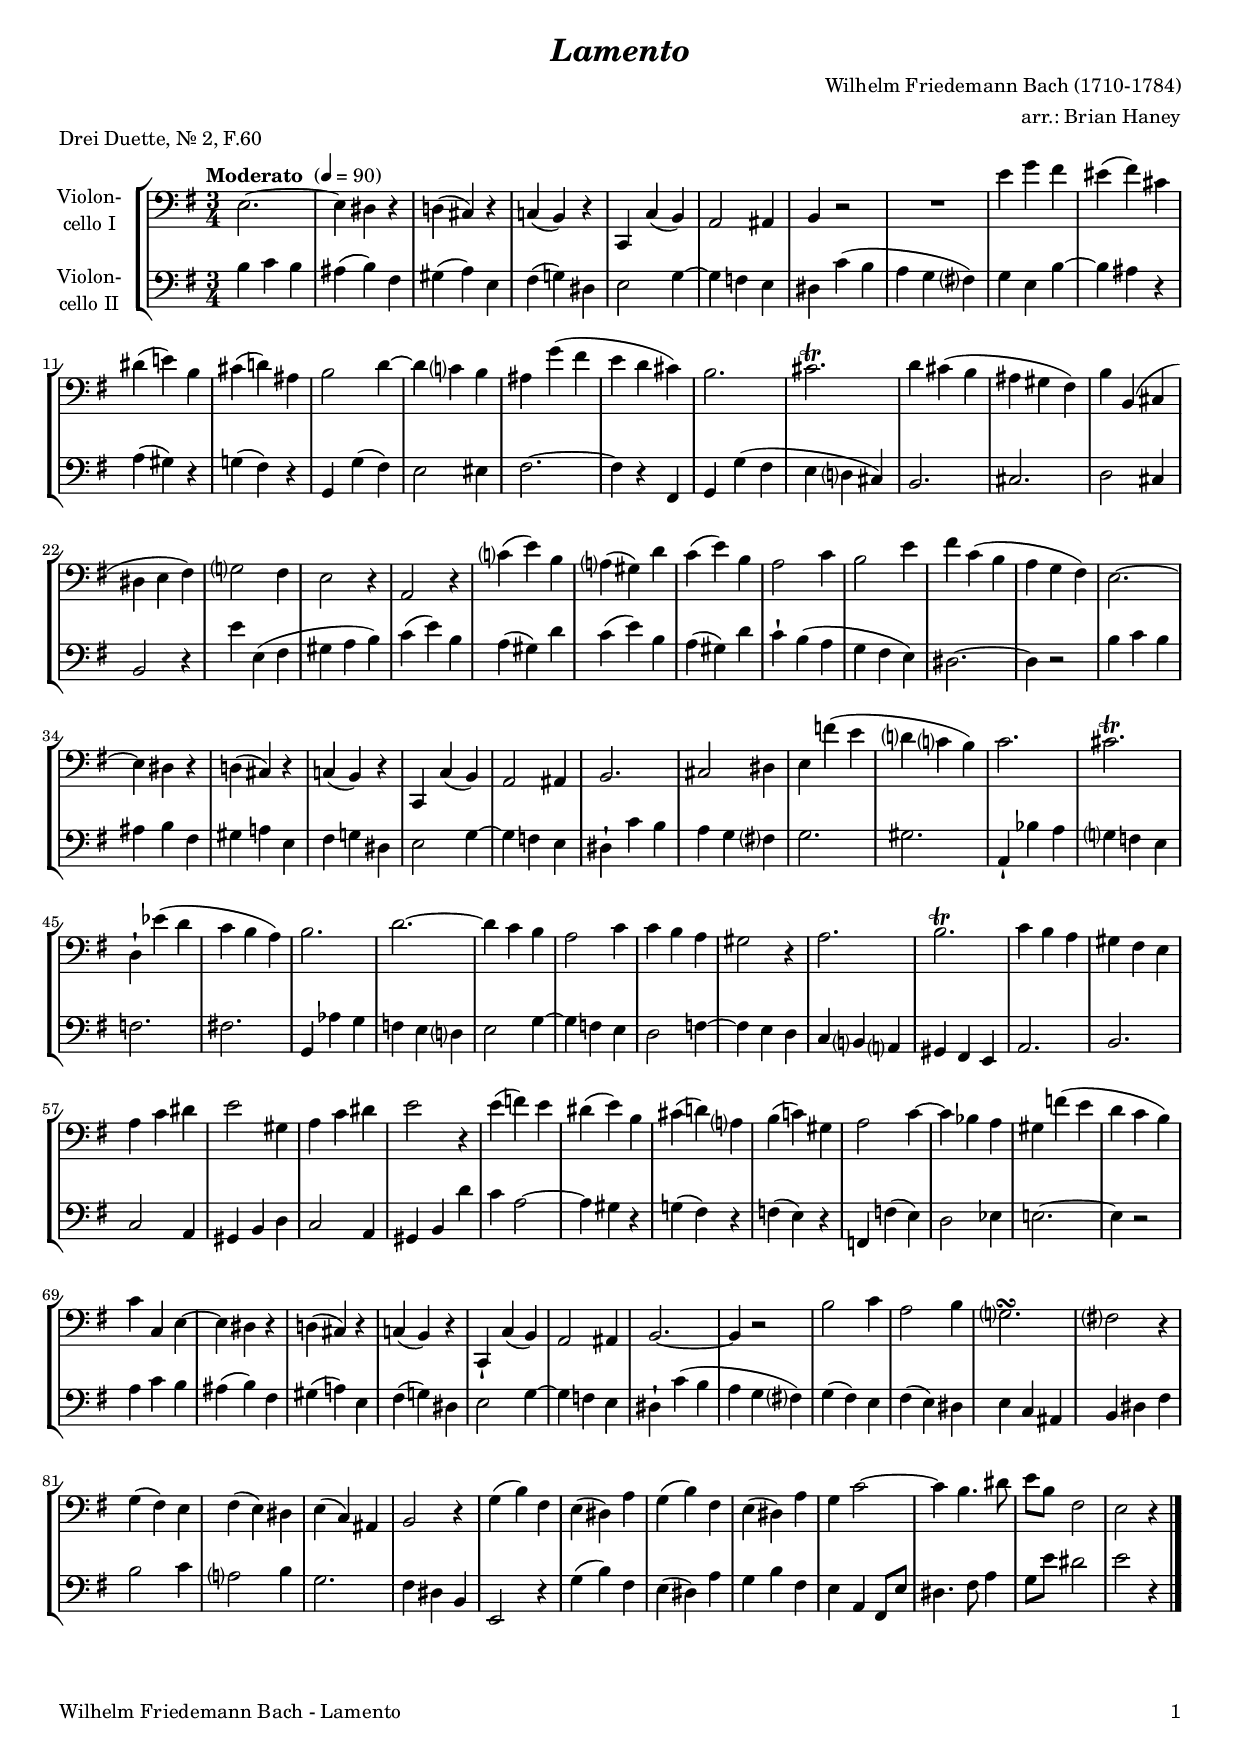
\version "2.18.2"
\include "deutsch.ly"
  
#(set-global-staff-size 17.1)

\header {
  title     = \markup \bold \italic "Lamento"
  composer  = "Wilhelm Friedemann Bach (1710-1784)"
  arranger  = "arr.: Brian Haney"
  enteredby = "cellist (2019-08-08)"
  piece     = "Drei Duette, Nr. 2, F.60"
}

voiceconsts = {
  \key e \minor
  \time 3/4
  \clef "bass"
  \numericTimeSignature
  \compressFullBarRests
  % Set default beaming for all staves
  \set Timing.beamExceptions = #'()
  \set Timing.baseMoment     = #(ly:make-moment 1 4)
  \set Timing.beatStructure  = #'(1 1 1)
  \tempo "Moderato " 4=90
}

micl = "clarinet"
mifl = "flute"
miob = "oboe"
mifh = "french horn"
misx = "tenor sax"
mist = "string ensemble 1"
miba = "cello"
mivc = "bassoon"

va = \relative c {
  \voiceconsts

  e2.~
  e4 dis r
  d!( cis) r
  c!( h) r
  c, c'( h)
  a2 ais4
  h r2
  R2.
  e'4 g fis
  eis( fis) cis
  dis( e!) h
  cis( d!) ais

  h2 d4~
  d c? h
  ais g'( fis
  e d cis)
  h2.
  cis\trill
  d4 cis( h
  ais gis fis)
  h h,( cis
  dis e fis)
  g?2 fis4
  e2 r4
  a,2 r4

  c'?( e) h
  a?( gis) d'
  c( e) h
  a2 c4
  h2 e4
  fis c( h
  a g fis)
  e2.~
  e4 dis r
  d!( cis) r
  c!( h) r
  c, c'( h)
  a2 ais4

  h2.
  cis2 dis4
  e f'( e
  d? c? h)
  c2.
  cis\trill
  d,4-! es'( d
  c h a)
  h2.
  d~
  d4 c h
  a2 c4
  c h a
  gis2 r4

  a2.
  h\trill
  c4 h a
  gis fis e
  a c dis
  e2 gis,4
  a c dis
  e2 r4
  e( f) e
  dis( e) h
  cis( d!) a?
  h( c!) gis

  a2 c4~
  c b a
  gis f'( e
  d c h)
  c c, e~
  e dis r
  d!( cis) r
  c!( h) r
  c,-! c'( h)
  a2 ais4
  h2.~
  h4 r2

  h'2 c4
  a2 h4
  g?2.\turn
  fis?2 r4
  g( fis) e
  fis( e) dis
  e( c) ais
  h2 r4
  g'( h) fis
  e( dis) a'
  g( h) fis
  e( dis) a'
  g c2~

  c4 h4. dis8
  e h fis2
  e r4 \bar "|."
}

vb = \relative c' {
  \voiceconsts

  h4 c h
  ais( h) fis
  gis( a) e
  fis( g!) dis
  e2 g4~
  g f e
  dis c'( h
  a g fis?)
  g e h'~
  h ais r
  a( gis) r
  g!( fis) r

  g, g'( fis)
  e2 eis4
  fis2.~
  fis4 r fis,
  g g'( fis
  e d? cis)
  h2.
  cis
  d2 cis4
  h2 r4
  e' e,( fis
  gis a h)
  c( e) h
  a( gis) d'

  c( e) h
  a( gis) d'
  c-! h( a
  g fis e)
  dis2.~
  dis4 r2
  h'4 c h
  ais h fis
  gis a! e
  fis g! dis
  e2 g4~
  g f e

  dis-! c' h
  a g fis?
  g2.
  gis
  a,4-! b' a
  g? f e
  f2.
  fis!
  g,4 as' g
  f e d?
  e2 g4~
  g f e
  d2 f4~
  f e d

  c h? a?
  gis fis e
  a2.
  h
  c2 a4
  gis h d
  c2 a4
  gis h d'
  c a2~
  a4 gis r
  g!( fis) r
  f( e) r
  f, f'( e)
  d2 es4

  e!2.~
  e4 r2
  a4 c h
  ais( h) fis
  gis( a!) e
  fis( g!) dis
  e2 g4~
  g f e
  dis-! c'( h
  a g fis?)
  g( fis) e
  fis( e) dis

  e c ais
  h dis fis
  h2 c4
  a?2 h4
  g2.
  fis4 dis h
  e,2 r4
  g'( h) fis
  e( dis) a'
  g h fis
  e a, fis8 e'
  dis4. fis8 a4
  g8 e' dis2
  e r4 \bar "|."
}


music = \new StaffGroup <<
      \new Staff {
	\set Staff.midiInstrument = \miba
	\set Staff.instrumentName = \markup \center-column { "Violon-" "cello I" }
	\transpose e e { \va }
      }

      \new Staff {
	\set Staff.midiInstrument = \miba
	\set Staff.instrumentName = \markup \center-column { "Violon-" "cello II" }
	\transpose e e { \vb }
      }
>>

\book {
   \paper {
    print-page-number = ##t
    print-first-page-number = ##t
    oddHeaderMarkup = \markup \null
    evenHeaderMarkup = \markup \null
    oddFooterMarkup = \markup {
      \fill-line {
        \on-the-fly #print-page-number-check-first
        "Wilhelm Friedemann Bach - Lamento" \fromproperty #'page:page-number-string
      }
    }
    evenFooterMarkup = \oddFooterMarkup
  } \score {
    \music
    \layout {}
  }

  \score {
    \unfoldRepeats \music

    \midi {
      \context {
        \Score
      }
    }
  }
}
